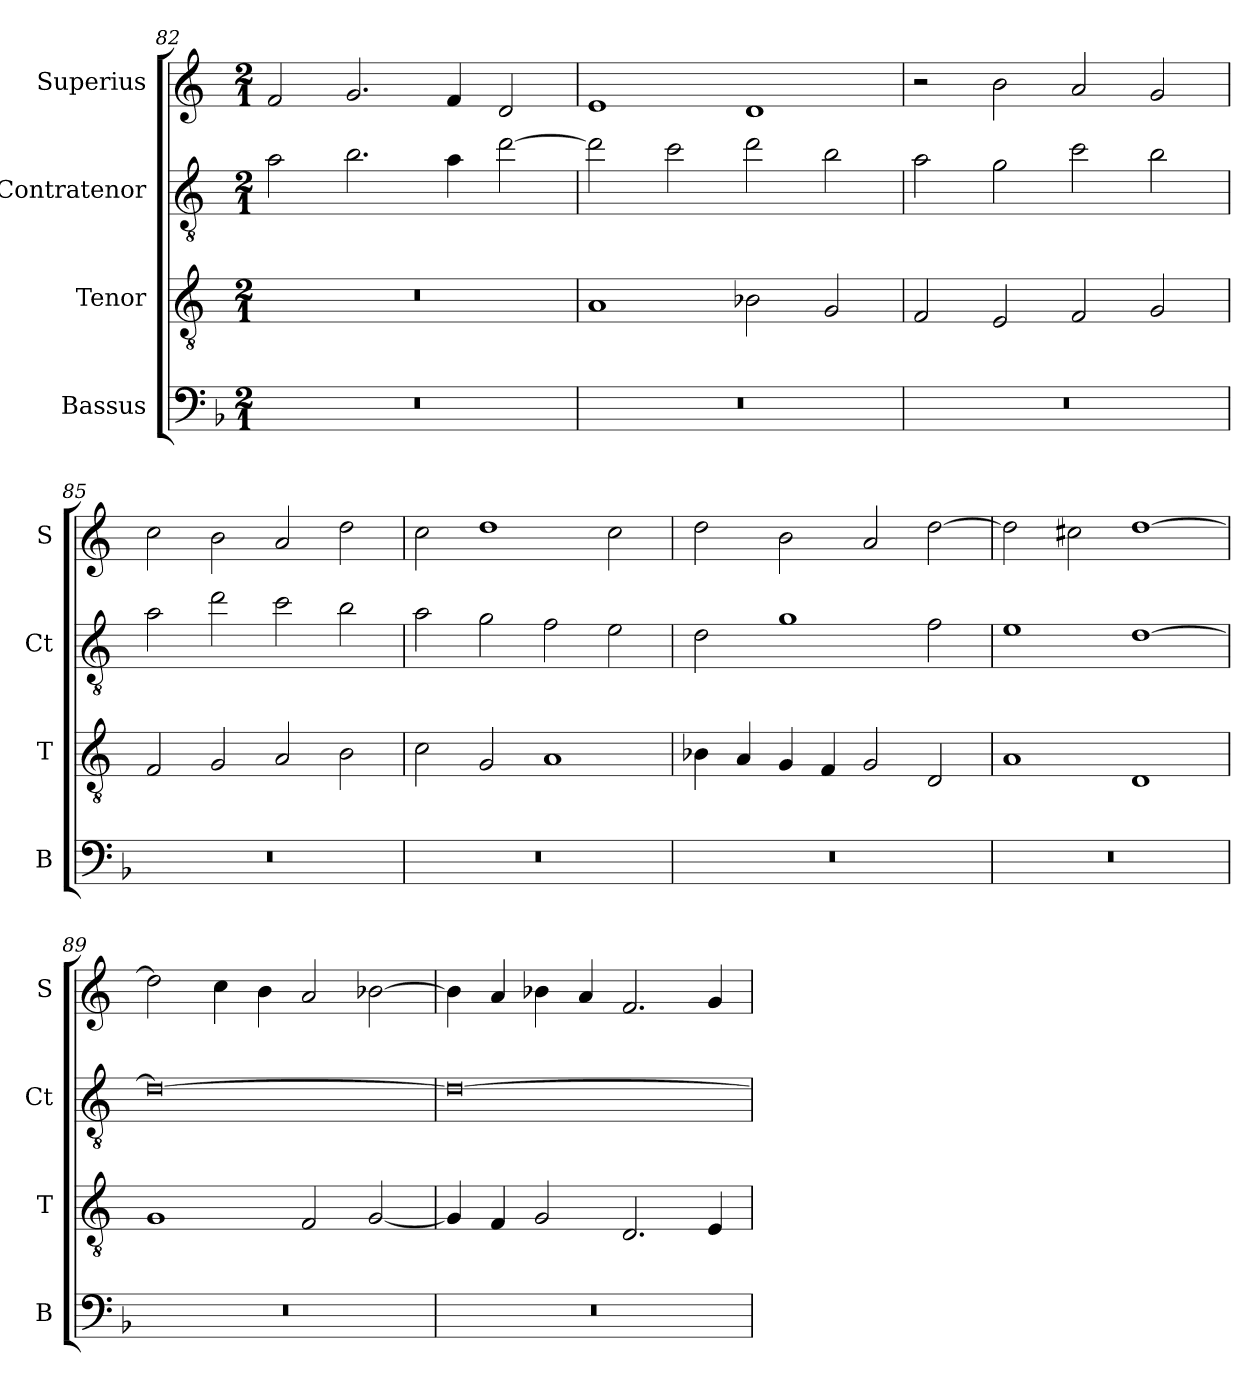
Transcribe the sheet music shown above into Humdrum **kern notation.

**kern	**kern	**kern	**kern
*part4	*part3	*part2	*part1
*staff4	*staff3	*staff2	*staff1
*I"Bassus	*I"Tenor	*I"Contratenor	*I"Superius
*I'B	*I'T	*I'Ct	*I'S
*clefF4	*clefGv2	*clefGv2	*clefG2
*k[b-]	*k[]	*k[]	*k[]
*M2/1	*M2/1	*M2/1	*M2/1
=82	=82	=82	=82
0r	0r	2a\	2f/
.	.	2.b\	2.g/
.	.	4a\	4f/
.	.	[2dd\	2d/
=83	=83	=83	=83
0r	1A	2dd\]	1e
.	.	2cc\	.
.	2B-X\	2dd\	1d
.	2G/	2b\	.
=84	=84	=84	=84
0r	2F/	2a\	2r
.	2E/	2g\	2b\
.	2F/	2cc\	2a/
.	2G/	2b\	2g/
=85	=85	=85	=85
0r	2F/	2a\	2cc\
.	2G/	2dd\	2b\
.	2A/	2cc\	2a/
.	2B\	2b\	2dd\
=86	=86	=86	=86
0r	2c\	2a\	2cc\
.	2G/	2g\	1dd
.	1A	2f\	.
.	.	2e\	2cc\
=87	=87	=87	=87
0r	4B-X\	2d\	2dd\
.	4A/	.	.
.	4G/	1g	2b\
.	4F/	.	.
.	2G/	.	2a/
.	2D/	2f\	[2dd\
=88	=88	=88	=88
0r	1A	1e	2dd\]
.	.	.	2cc#X\
.	1D	[1d	[1dd
=89	=89	=89	=89
0r	1G	0d_	2dd\]
.	.	.	4cc\
.	.	.	4b\
.	2F/	.	2a/
.	[2G/	.	[2b-X\
=90	=90	=90	=90
0r	4G/]	0d_	4b-\]
.	4F/	.	4a/
.	2G/	.	4b-X\
.	.	.	4a/
.	2.D/	.	2.f/
.	4E/	.	4g/
=	=	=	=
*-	*-	*-	*-
